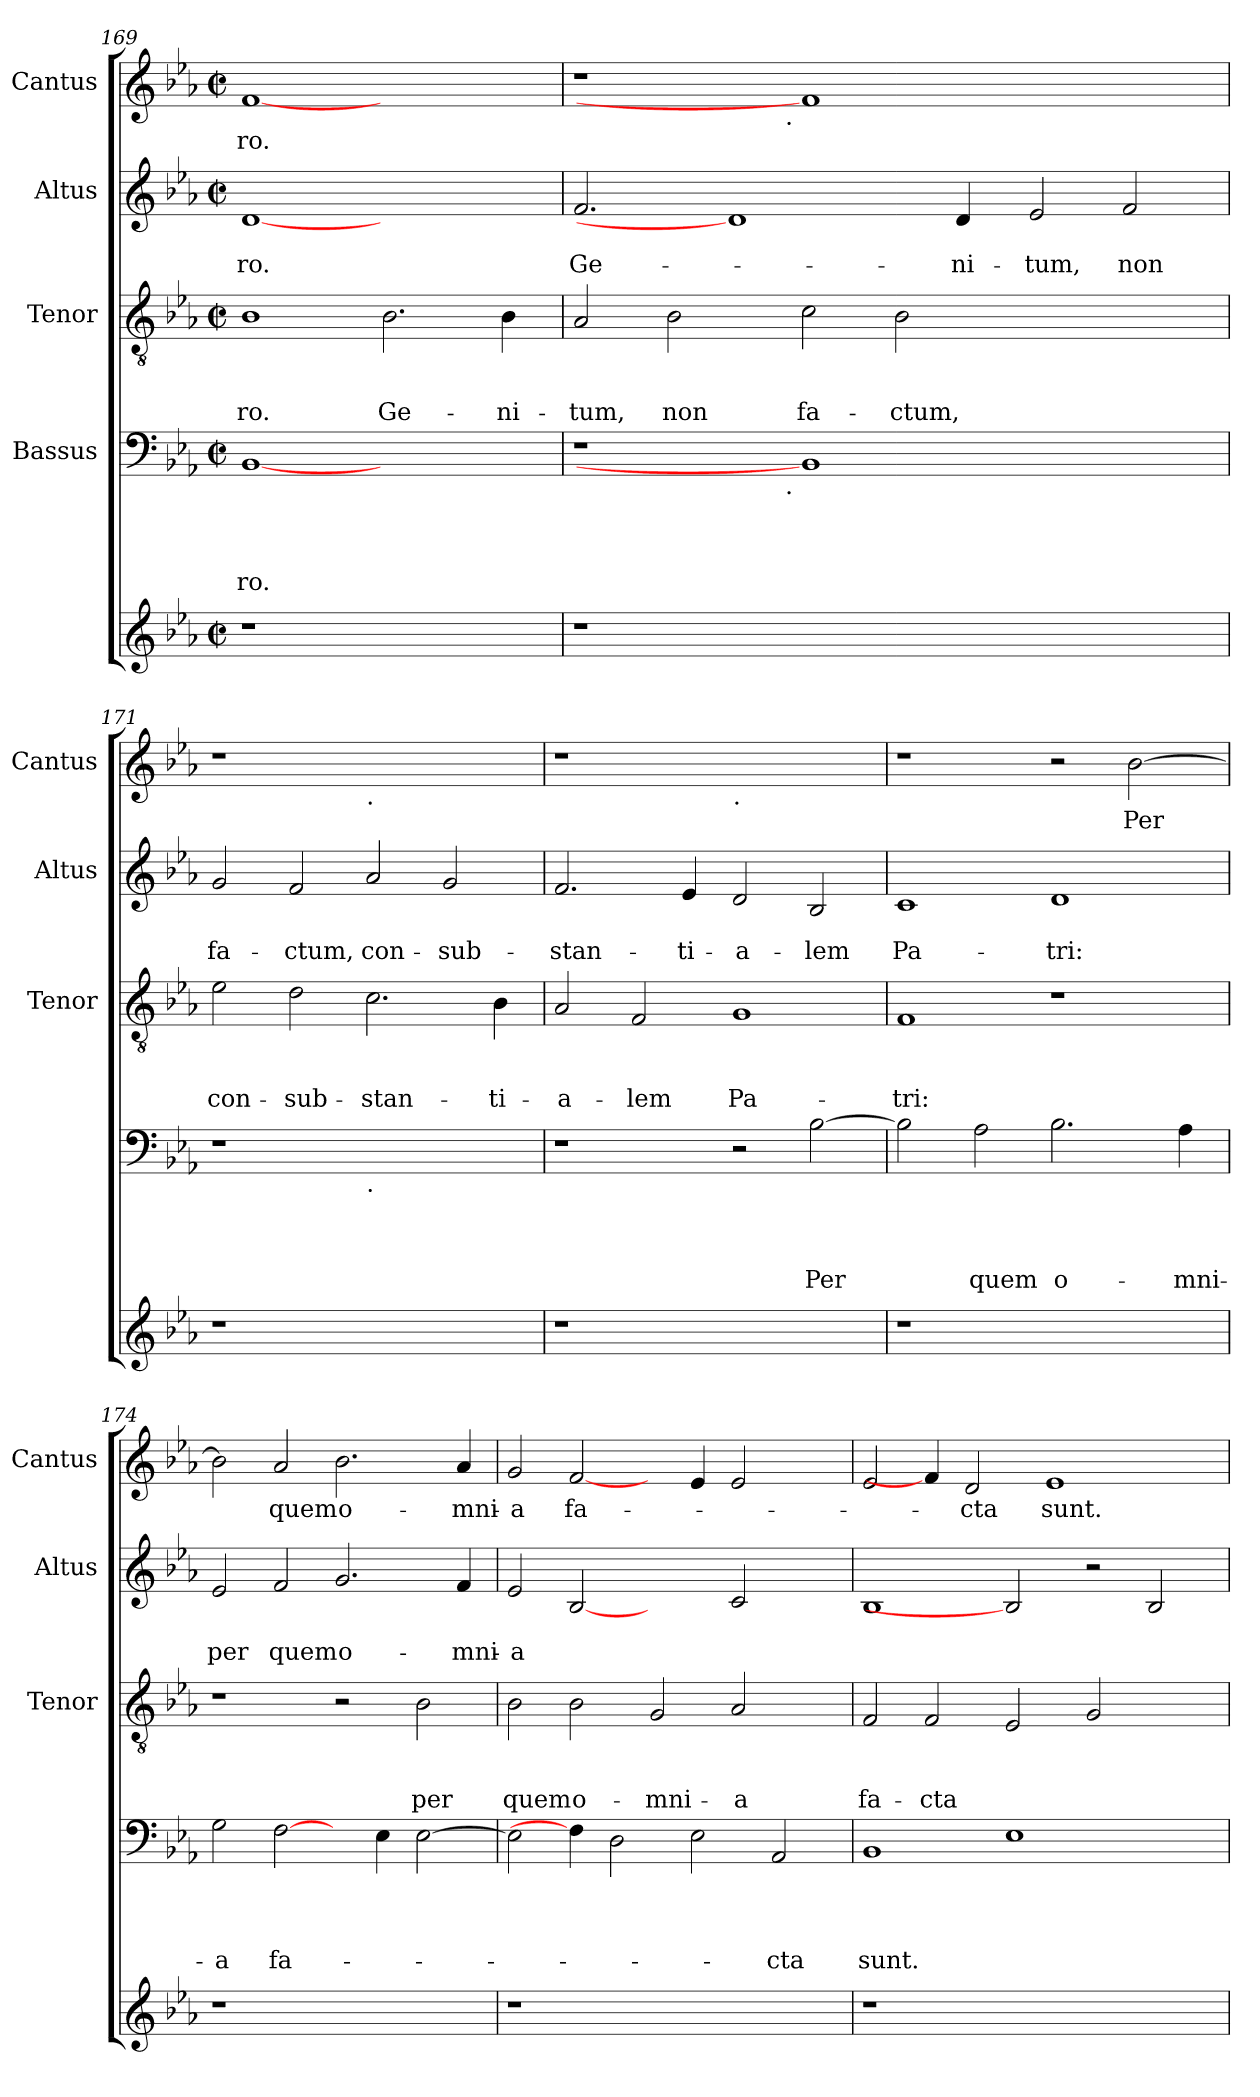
**kern	**kern	**text	**text	**text	**text	**kern	**text	**text	**text	**kern	**text	**text	**kern	**text
*part5	*part4	*part4	*part4	*part4	*part4	*part3	*part3	*part3	*part3	*part2	*part2	*part2	*part1	*part1
*staff5	*staff4	*staff4	*staff4	*staff4	*staff4	*staff3	*staff3	*staff3	*staff3	*staff2	*staff2	*staff2	*staff1	*staff1
*	*I"Bassus	*	*	*	*	*I"Tenor	*	*	*	*I"Altus	*	*	*I"Cantus	*
*	*	*	*	*	*	*I'Tenor	*	*	*	*I'Altus	*	*	*I'Cantus	*
*clefG2	*clefF4	*	*	*	*	*clefGv2	*	*	*	*clefG2	*	*	*clefG2	*
*k[b-e-a-]	*k[b-e-a-]	*	*	*	*	*k[b-e-a-]	*	*	*	*k[b-e-a-]	*	*	*k[b-e-a-]	*
*E-:	*E-:	*	*	*	*	*E-:	*	*	*	*E-:	*	*	*E-:	*
*M2/2	*M2/2	*	*	*	*	*M2/2	*	*	*	*M2/2	*	*	*M2/2	*
*met(c|)	*met(c|)	*	*	*	*	*met(c|)	*	*	*	*met(c|)	*	*	*met(c|)	*
=169	=169	=169	=169	=169	=169	=169	=169	=169	=169	=169	=169	=169	=169	=169
!	!	!	!	!	!LO:LY:b	!	!	!	!LO:LY:b	!	!	!LO:LY:b	!	!LO:LY:b
1r	[1BB-	.	.	.	-ro.	1B-	.	.	-ro.	[1d	.	-ro.	[1f	-ro.
!	!	!	!	!	!	!	!	!	!LO:LY:b	!	!	!	!	!
1ryy	1ryy	.	.	.	.	2.B-\	.	.	Ge-	1ryy	.	.	1ryy	.
!	!	!	!	!	!	!	!	!	!LO:LY:b	!	!	!	!	!
.	.	.	.	.	.	4B-\	.	.	-ni-	.	.	.	.	.
=170	=170	=170	=170	=170	=170	=170	=170	=170	=170	=170	=170	=170	=170	=170
!	!	!	!	!	!	!	!	!	!LO:LY:b	!	!	!LO:LY:b	!	!
*	*^	*	*	*	*	*	*	*	*	*	*	*	*^	*
1r	1r	2ryy	.	.	.	.	2A-/	.	.	-tum,	2.f/	.	Ge-	1r	2ryy	.
!	!	!	!	!	!	!	!	!	!	!LO:LY:b	!	!	!	!	!	!
.	.	4...ryy	.	.	.	.	2B-\	.	.	non	.	.	.	.	4...ryy	.
.	.	.	.	.	.	.	.	.	.	.	1d]	.	.	.	.	.
!	!	!	!	!	!	!	!	!	!	!	!	!	!	!	!LO:TX:b:t=.	!
!	!	!LO:TX:b:t=.	!	!	!	!	!	!	!	!	!	!	!	!	!	!
.	.	1ryy	.	.	.	.	.	.	.	.	.	.	.	.	1ryy	.
!	!	!	!	!	!	!	!	!	!	!LO:LY:b	!	!	!	!	!	!
0ryy	1BB-]	.	.	.	.	.	2c\	.	.	fa-	.	.	.	1f]	.	.
!	!	!	!	!	!	!	!	!	!	!LO:LY:b	!	!	!	!	!	!
.	.	.	.	.	.	.	2B-\	.	.	-ctum,	.	.	.	.	.	.
!	!	!	!	!	!	!	!	!	!	!	!	!	!LO:LY:b	!	!	!
.	.	.	.	.	.	.	.	.	.	.	4d/	.	-ni-	.	.	.
.	.	1ryy	.	.	.	.	.	.	.	.	.	.	.	.	1ryy	.
!	!	!	!	!	!	!	!	!	!	!	!	!	!LO:LY:b	!	!	!
.	1ryy	.	.	.	.	.	1ryy	.	.	.	2e-/	.	-tum,	1ryy	.	.
!	!	!	!	!	!	!	!	!	!	!	!	!	!LO:LY:b	!	!	!
.	.	.	.	.	.	.	.	.	.	.	2f/	.	non	.	.	.
.	.	32ryy	.	.	.	.	.	.	.	.	.	.	.	.	32ryy	.
!!LO:LB:g=z
=171	=171	=171	=171	=171	=171	=171	=171	=171	=171	=171	=171	=171	=171	=171	=171	=171
!	!	!	!	!	!	!	!	!	!	!LO:LY:b	!	!	!LO:LY:b	!	!	!
*	*v	*v	*	*	*	*	*	*	*	*	*	*	*	*v	*v	*
1r	1r	.	.	.	.	2e-\	.	.	con-	2g/	.	fa-	1r	.
!	!	!	!	!	!	!	!	!	!LO:LY:b	!	!	!LO:LY:b	!	!
.	.	.	.	.	.	2d\	.	.	-sub-	2f/	.	-ctum,	.	.
!	!	!	!	!	!	!	!	!	!	!	!	!	!LO:TX:b:t=.	!
!	!LO:TX:b:t=.	!	!	!	!	!	!	!	!	!	!	!	!	!
!	!	!	!	!	!	!	!	!	!LO:LY:b	!	!	!LO:LY:b	!	!
1ryy	1ryy	.	.	.	.	2.c\	.	.	-stan-	2a-/	.	con-	1ryy	.
!	!	!	!	!	!	!	!	!	!	!	!	!LO:LY:b	!	!
.	.	.	.	.	.	.	.	.	.	2g/	.	-sub-	.	.
!	!	!	!	!	!	!	!	!	!LO:LY:b	!	!	!	!	!
.	.	.	.	.	.	4B-\	.	.	-ti-	.	.	.	.	.
=172	=172	=172	=172	=172	=172	=172	=172	=172	=172	=172	=172	=172	=172	=172
!	!	!	!	!	!	!	!	!	!LO:LY:b	!	!	!LO:LY:b	!	!
1r	1r	.	.	.	.	2A-/	.	.	-a-	2.f/	.	-stan-	1r	.
!	!	!	!	!	!	!	!	!	!LO:LY:b	!	!	!	!	!
.	.	.	.	.	.	2F/	.	.	-lem	.	.	.	.	.
!	!	!	!	!	!	!	!	!	!	!	!	!LO:LY:b	!	!
.	.	.	.	.	.	.	.	.	.	4e-/	.	-ti-	.	.
!	!	!	!	!	!	!	!	!	!	!	!	!	!LO:TX:b:t=.	!
!	!	!	!	!	!	!	!	!	!LO:LY:b	!	!	!LO:LY:b	!	!
1ryy	2r	.	.	.	.	1G	.	.	Pa-	2d/	.	-a-	1ryy	.
!	!	!	!	!	!LO:LY:b	!	!	!	!	!	!	!LO:LY:b	!	!
.	[>2B-\	.	.	.	Per	.	.	.	.	2B-/	.	-lem	.	.
=173	=173	=173	=173	=173	=173	=173	=173	=173	=173	=173	=173	=173	=173	=173
!	!	!	!	!	!	!	!	!	!LO:LY:b	!	!	!LO:LY:b	!	!
1r	2B-\]	.	.	.	.	1F	.	.	-tri:	1c	.	Pa-	1r	.
!	!	!	!	!	!LO:LY:b	!	!	!	!	!	!	!	!	!
.	2A-\	.	.	.	quem	.	.	.	.	.	.	.	.	.
!	!	!	!	!	!LO:LY:b	!	!	!	!	!	!	!LO:LY:b	!	!
1ryy	2.B-\	.	.	.	o-	1r	.	.	.	1d	.	-tri:	2r	.
!	!	!	!	!	!	!	!	!	!	!	!	!	!	!LO:LY:b
.	.	.	.	.	.	.	.	.	.	.	.	.	[>2b-\	Per
!	!	!	!	!	!LO:LY:b	!	!	!	!	!	!	!	!	!
.	4A-\	.	.	.	-mni-	.	.	.	.	.	.	.	.	.
=174	=174	=174	=174	=174	=174	=174	=174	=174	=174	=174	=174	=174	=174	=174
!	!	!	!	!	!LO:LY:b	!	!	!	!	!	!	!LO:LY:b	!	!
1r	2G\	.	.	.	-a	1r	.	.	.	2e-/	.	per	2b-\]	.
!	!	!	!	!	!LO:LY:b	!	!	!	!	!	!	!LO:LY:b	!	!LO:LY:b
.	[2F\	.	.	.	fa-	.	.	.	.	2f/	.	quem	2a-/	quem
!	!	!	!	!	!	!	!	!	!	!	!	!LO:LY:b	!	!LO:LY:b
1ryy	4ryy	.	.	.	.	2r	.	.	.	2.g/	.	o-	2.b-\	o-
.	4E-\	.	.	.	.	.	.	.	.	.	.	.	.	.
!	!	!	!	!	!	!	!	!	!LO:LY:b	!	!	!	!	!
.	[>2E-\	.	.	.	.	2B-\	.	.	per	.	.	.	.	.
!	!	!	!	!	!	!	!	!	!	!	!	!LO:LY:b	!	!LO:LY:b
.	.	.	.	.	.	.	.	.	.	4f/	.	-mni-	4a-/	-mni-
=175	=175	=175	=175	=175	=175	=175	=175	=175	=175	=175	=175	=175	=175	=175
!	!	!	!	!	!	!	!	!	!LO:LY:b	!	!	!LO:LY:b	!	!LO:LY:b
1r	2E-\]	.	.	.	.	2B-\	.	.	quem	2e-/	.	-a	2g/	-a
!	!	!	!	!	!	!	!	!	!LO:LY:b	!	!	!	!	!LO:LY:b
.	4F\]	.	.	.	.	2B-\	.	.	o-	[2B-	.	.	[2f/	fa-
.	2D\	.	.	.	.	.	.	.	.	.	.	.	.	.
!	!	!	!	!	!	!	!	!	!LO:LY:b	!	!	!	!	!
1ryy	.	.	.	.	.	2G/	.	.	-mni-	2ryy	.	.	4ryy	.
.	2E-\	.	.	.	.	.	.	.	.	.	.	.	4e-/	.
!	!	!	!	!	!	!	!	!	!LO:LY:b	!	!	!	!	!
.	.	.	.	.	.	2A-/	.	.	-a	2c/	.	.	2e-/	.
!	!	!	!	!	!LO:LY:b	!	!	!	!	!	!	!	!	!
.	2AA-/	.	.	.	-cta	.	.	.	.	.	.	.	.	.
4ryy	.	.	.	.	.	4ryy	.	.	.	4ryy	.	.	4ryy	.
!!LO:LB:g=z
=176	=176	=176	=176	=176	=176	=176	=176	=176	=176	=176	=176	=176	=176	=176
!	!	!	!	!	!LO:LY:b	!	!	!	!LO:LY:b	!	!	!	!	!
1r	1BB-	.	.	.	sunt.	2F/	.	.	fa-	1B-	.	.	2e-/	.
!	!	!	!	!	!	!	!	!	!LO:LY:b	!	!	!	!	!
.	.	.	.	.	.	2F/	.	.	-cta	.	.	.	4f/]	.
!	!	!	!	!	!	!	!	!	!	!	!	!	!	!LO:LY:b
.	.	.	.	.	.	.	.	.	.	.	.	.	2d/	-cta
1.ryy	1E-	.	.	.	.	2E-/	.	.	.	2B-]	.	.	.	.
!	!	!	!	!	!	!	!	!	!	!	!	!	!	!LO:LY:b
.	.	.	.	.	.	.	.	.	.	.	.	.	1e-	sunt.
.	.	.	.	.	.	2G/	.	.	.	2r	.	.	.	.
.	2ryy	.	.	.	.	2ryy	.	.	.	2B-/	.	.	.	.
.	.	.	.	.	.	.	.	.	.	.	.	.	4ryy	.
=	=	=	=	=	=	=	=	=	=	=	=	=	=	=
*-	*-	*-	*-	*-	*-	*-	*-	*-	*-	*-	*-	*-	*-	*-
